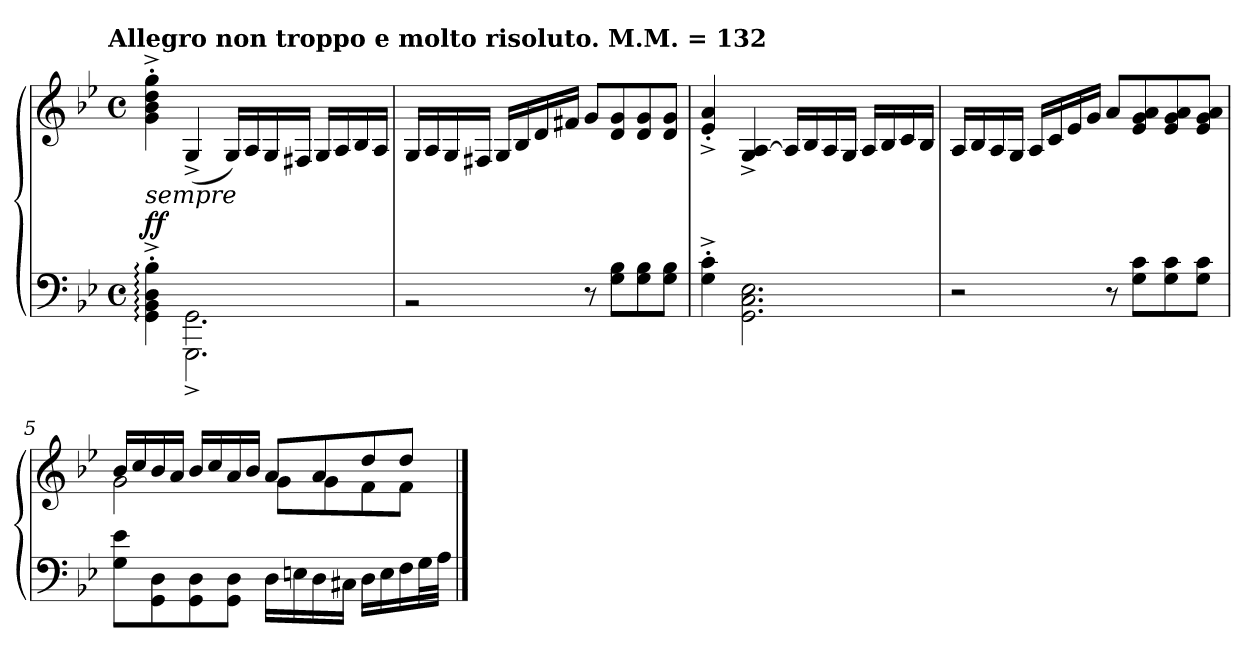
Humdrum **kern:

**kern	**kern	**dynam
*part1	*part1	*part1
*staff2	*staff1	*staff1/2
*clefF4	*clefG2	*
*k[b-e-]	*k[b-e-]	*
!!LO:TX:omd:t=Allegro non troppo e molto risoluto. M.M.  = 132
*M4/4	*M4/4	*
*met(c)	*met(c)	*
*MM132	*MM132	*
=1	=1	=1
*^	*	*
!LO:TX:a:i:t=sempre	!	!	!
!	!	!	!LO:DY:a=2
4GG:'^\ 4BB-:'^\ 4D:'^\ 4B-:'^\	4ryy	4g'^\ 4b-'^\ 4dd'^\ 4gg'^\	ff
2.GG\	2.GGG^\	(>4G^/	.
.	.	16G/LL)	.
.	.	16A/	.
.	.	16G/	.
.	.	16F#X/JJ	.
.	.	16G/LL	.
.	.	16A/	.
.	.	16B-/	.
.	.	16A/JJ	.
*v	*v	*	*
=2	=2	=2
2rBB	16G/LL	.
.	16A/	.
.	16G/	.
.	16F#X/JJ	.
.	16G/LL	.
.	16B-/	.
.	16d/	.
.	16f#X/JJ	.
8r	8g/L	.
8G\ 8B-\L	8d/ 8g/	.
8G\ 8B-\	8d/ 8g/	.
8G\ 8B-\J	8d/ 8g/J	.
!!LO:LB:g=z
=3	=3	=3
4G'^\ 4c'^\	4e-'^/ 4a'^/	.
2.GG\ 2.C\ 2.E-\	4G^/ [4A^/	.
.	16A/LL]	.
.	16B-/	.
.	16A/	.
.	16G/JJ	.
.	16A/LL	.
.	16B-/	.
.	16c/	.
.	16B-/JJ	.
=4	=4	=4
2r	16A/LL	.
.	16B-/	.
.	16A/	.
.	16G/JJ	.
.	16A/LL	.
.	16c/	.
.	16e-/	.
.	16g/JJ	.
8r	8a/L	.
8G\ 8c\L	8e-/ 8g/ 8a/	.
8G\ 8c\	8e-/ 8g/ 8a/	.
8G\ 8c\J	8e-/ 8g/ 8a/J	.
=5	=5	=5
*	*^	*
8G\ 8e-\L	16b-/LL	2g\	.
.	16cc/	.	.
8GG\ 8D\	16b-/	.	.
.	16a/JJ	.	.
8GG\ 8D\	16b-/LL	.	.
.	16cc/	.	.
8GG\ 8D\J	16a/	.	.
.	16b-/JJ	.	.
16D\LL	8a/L	8g\L	.
16En\	.	.	.
16D\	8a/	8g\	.
16C#X\JJ	.	.	.
16D\LL	8dd/	8f\	.
16E\	.	.	.
16F\	8dd/J	8f\J	.
32G\L	.	.	.
32A\JJJ	.	.	.
*	*v	*v	*
==	==	==
*-	*-	*-
